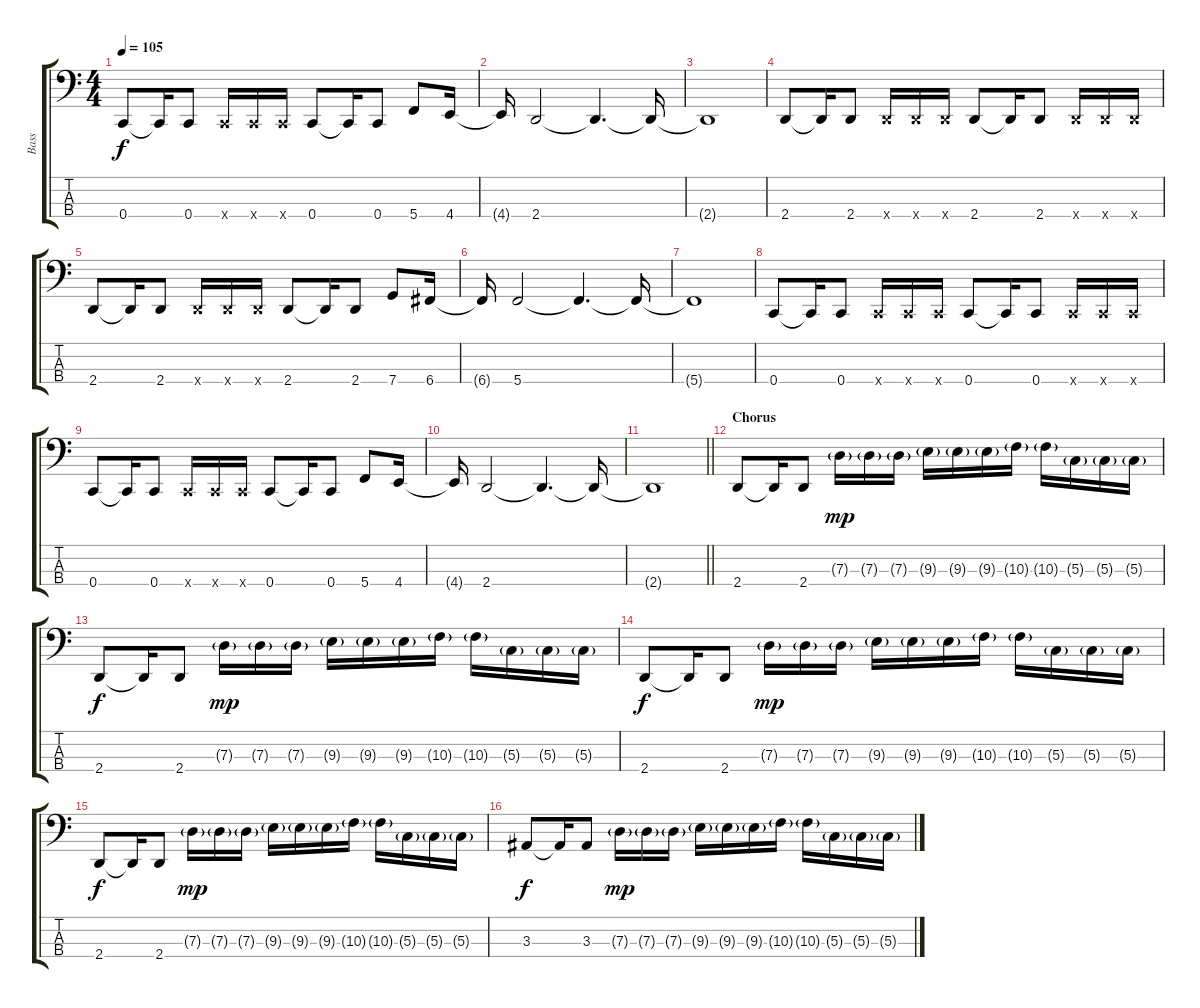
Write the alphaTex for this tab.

\track ("Bass" "Bass") {instrument electricbassfinger}
\staff {score tabs}
\tuning (F2 C2 G1 C1) {hide}
\ts (4 4)
\tempo 105
\clef f4
\ks c
0.4.8{dy f} 0.4{t}.16 0.4.8 0.4{x}.16 0.4{x}.16 0.4{x}.16 0.4.8 0.4{t}.16 0.4.8 5.4.8 4.4.16 |
4.4{t}.16 2.4.2 2.4{t}.4{d} 2.4{t}.16 |
2.4{t}.1 |
2.4.8 2.4{t}.16 2.4.8 2.4{x}.16 2.4{x}.16 2.4{x}.16 2.4.8 2.4{t}.16 2.4.8 2.4{x}.16 2.4{x}.16 2.4{x}.16 |
2.4.8 2.4{t}.16 2.4.8 2.4{x}.16 2.4{x}.16 2.4{x}.16 2.4.8 2.4{t}.16 2.4.8 7.4.8 6.4.16 |
6.4{t}.16 5.4.2 5.4{t}.4{d} 5.4{t}.16 |
5.4{t}.1 |
0.4.8 0.4{t}.16 0.4.8 0.4{x}.16 0.4{x}.16 0.4{x}.16 0.4.8 0.4{t}.16 0.4.8 0.4{x}.16 0.4{x}.16 0.4{x}.16 |
0.4.8 0.4{t}.16 0.4.8 0.4{x}.16 0.4{x}.16 0.4{x}.16 0.4.8 0.4{t}.16 0.4.8 5.4.8 4.4.16 |
4.4{t}.16 2.4.2 2.4{t}.4{d} 2.4{t}.16 |
\barLineRight lightlight
2.4{t}.1 |
\section ("" "Chorus")
2.4.8 2.4{t}.16 2.4.8 7.3{g}.16{dy mp} 7.3{g}.16 7.3{g}.16 9.3{g}.16 9.3{g}.16 9.3{g}.16 10.3{g}.16 10.3{g}.16 5.3{g}.16 5.3{g}.16 5.3{g}.16 |
2.4.8{dy f} 2.4{t}.16 2.4.8 7.3{g}.16{dy mp} 7.3{g}.16 7.3{g}.16 9.3{g}.16 9.3{g}.16 9.3{g}.16 10.3{g}.16 10.3{g}.16 5.3{g}.16 5.3{g}.16 5.3{g}.16 |
2.4.8{dy f} 2.4{t}.16 2.4.8 7.3{g}.16{dy mp} 7.3{g}.16 7.3{g}.16 9.3{g}.16 9.3{g}.16 9.3{g}.16 10.3{g}.16 10.3{g}.16 5.3{g}.16 5.3{g}.16 5.3{g}.16 |
2.4.8{dy f} 2.4{t}.16 2.4.8 7.3{g}.16{dy mp} 7.3{g}.16 7.3{g}.16 9.3{g}.16 9.3{g}.16 9.3{g}.16 10.3{g}.16 10.3{g}.16 5.3{g}.16 5.3{g}.16 5.3{g}.16 |
3.3.8{dy f} 3.3{t}.16 3.3.8 7.3{g}.16{dy mp} 7.3{g}.16 7.3{g}.16 9.3{g}.16 9.3{g}.16 9.3{g}.16 10.3{g}.16 10.3{g}.16 5.3{g}.16 5.3{g}.16 5.3{g}.16
